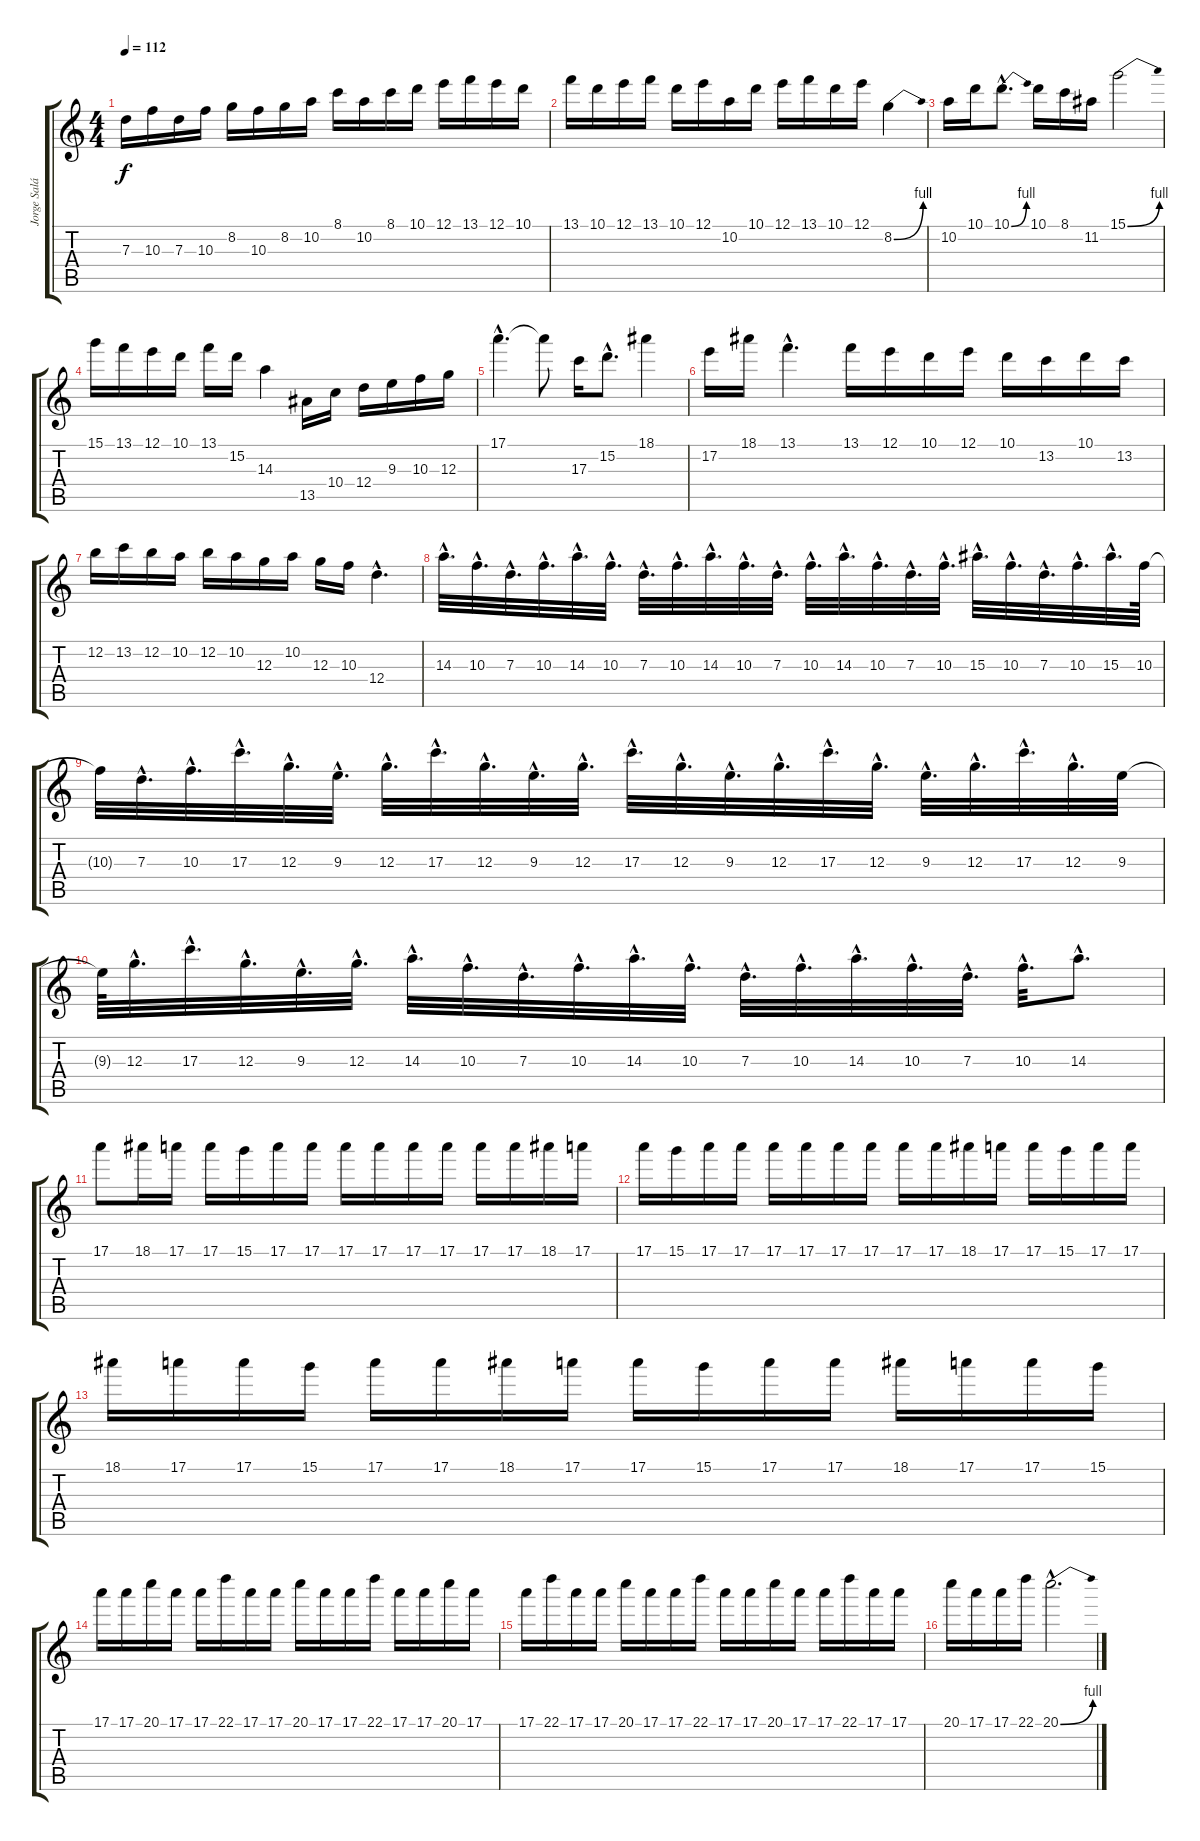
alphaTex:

\track ("Jorge Salán" "Jorge Salá") {instrument distortionguitar}
\staff {score tabs}
\tuning (E4 B3 G3 D3 A2 E2) {hide}
\ts (4 4)
\tempo 112
\clef g2
\ks c
7.3.16{dy f} 10.3.16 7.3.16 10.3.16 8.2.16 10.3.16 8.2.16 10.2.16 8.1.16 10.2.16 8.1.16 10.1.16 12.1.16 13.1.16 12.1.16 10.1.16 |
13.1.16 10.1.16 12.1.16 13.1.16 10.1.16 12.1.16 10.2.16 10.1.16 12.1.16 13.1.16 10.1.16 12.1.16 8.2{be (bend 0 0 60 4)}.4 |
10.2.16 10.1.16 10.1{be (bend 0 0 60 4) hac}.8{d} 10.1.16 8.1.16 11.2.16 15.1{be (bend 0 0 60 4)}.2 |
15.1.16 13.1.16 12.1.16 10.1.16 13.1.16 15.2.16 14.3.4 13.5.16 10.4.16 12.4.16 9.3.16 10.3.16 12.3.16 |
17.1{hac}.4{d} 17.1{t}.8 17.3.16 15.2{hac}.8{d} 18.1.4 |
17.2.16 18.1.16 13.1{hac}.4{d} 13.1.16 12.1.16 10.1.16 12.1.16 10.1.16 13.2.16 10.1.16 13.2.16 |
12.2.16 13.2.16 12.2.16 10.2.16 12.2.16 10.2.16 12.3.16 10.2.16 12.3.16 10.3.16 12.4{hac}.4{d} |
14.3{hac}.32{d} 10.3{hac}.32{d} 7.3{hac}.32{d} 10.3{hac}.32{d} 14.3{hac}.32{d} 10.3{hac}.32{d} 7.3{hac}.32{d} 10.3{hac}.32{d} 14.3{hac}.32{d} 10.3{hac}.32{d} 7.3{hac}.32{d} 10.3{hac}.32{d} 14.3{hac}.32{d} 10.3{hac}.32{d} 7.3{hac}.32{d} 10.3{hac}.32{d} 15.3{hac}.32{d} 10.3{hac}.32{d} 7.3{hac}.32{d} 10.3{hac}.32{d} 15.3{hac}.32{d} 10.3.64 |
10.3{t}.32 7.3{hac}.32{d} 10.3{hac}.32{d} 17.3{hac}.32{d} 12.3{hac}.32{d} 9.3{hac}.32{d} 12.3{hac}.32{d} 17.3{hac}.32{d} 12.3{hac}.32{d} 9.3{hac}.32{d} 12.3{hac}.32{d} 17.3{hac}.32{d} 12.3{hac}.32{d} 9.3{hac}.32{d} 12.3{hac}.32{d} 17.3{hac}.32{d} 12.3{hac}.32{d} 9.3{hac}.32{d} 12.3{hac}.32{d} 17.3{hac}.32{d} 12.3{hac}.32{d} 9.3.32 |
9.3{t}.64 12.3{hac}.32{d} 17.3{hac}.32{d} 12.3{hac}.32{d} 9.3{hac}.32{d} 12.3{hac}.32{d} 14.3{hac}.32{d} 10.3{hac}.32{d} 7.3{hac}.32{d} 10.3{hac}.32{d} 14.3{hac}.32{d} 10.3{hac}.32{d} 7.3{hac}.32{d} 10.3{hac}.32{d} 14.3{hac}.32{d} 10.3{hac}.32{d} 7.3{hac}.32{d} 10.3{hac}.32{d} 14.3{hac}.8{d} |
17.1.8 18.1.16 17.1.16 17.1.16 15.1.16 17.1.16 17.1.16 17.1.16 17.1.16 17.1.16 17.1.16 17.1.16 17.1.16 18.1.16 17.1.16 |
17.1.16 15.1.16 17.1.16 17.1.16 17.1.16 17.1.16 17.1.16 17.1.16 17.1.16 17.1.16 18.1.16 17.1.16 17.1.16 15.1.16 17.1.16 17.1.16 |
18.1.16 17.1.16 17.1.16 15.1.16 17.1.16 17.1.16 18.1.16 17.1.16 17.1.16 15.1.16 17.1.16 17.1.16 18.1.16 17.1.16 17.1.16 15.1.16 |
17.1.16 17.1.16 20.1.16 17.1.16 17.1.16 22.1.16 17.1.16 17.1.16 20.1.16 17.1.16 17.1.16 22.1.16 17.1.16 17.1.16 20.1.16 17.1.16 |
17.1.16 22.1.16 17.1.16 17.1.16 20.1.16 17.1.16 17.1.16 22.1.16 17.1.16 17.1.16 20.1.16 17.1.16 17.1.16 22.1.16 17.1.16 17.1.16 |
20.1.16 17.1.16 17.1.16 22.1.16 20.1{be (bend 0 0 60 4) hac}.2{d}
